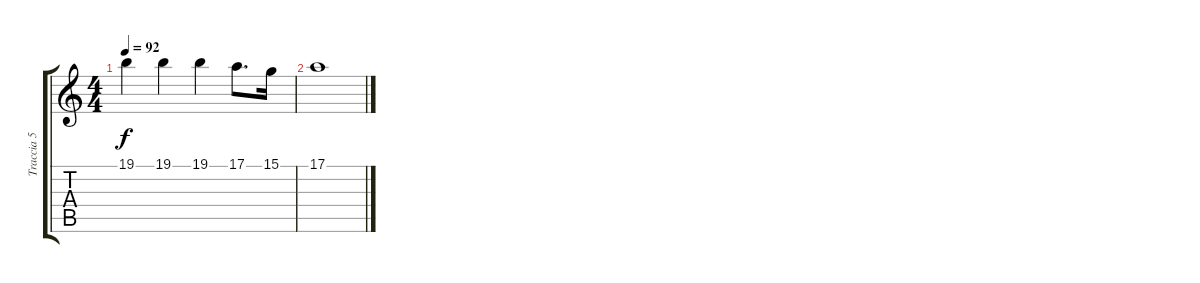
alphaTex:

\track ("Traccia 5" "Traccia 5") {instrument acousticgrandpiano}
\staff {score tabs}
\tuning (E4 B3 G3 D3 A2 E2) {hide}
\ts (4 4)
\tempo 92
\clef g2
\ks c
19.1.4{dy f} 19.1.4 19.1.4 17.1.8{d} 15.1.16 |
17.1.1
